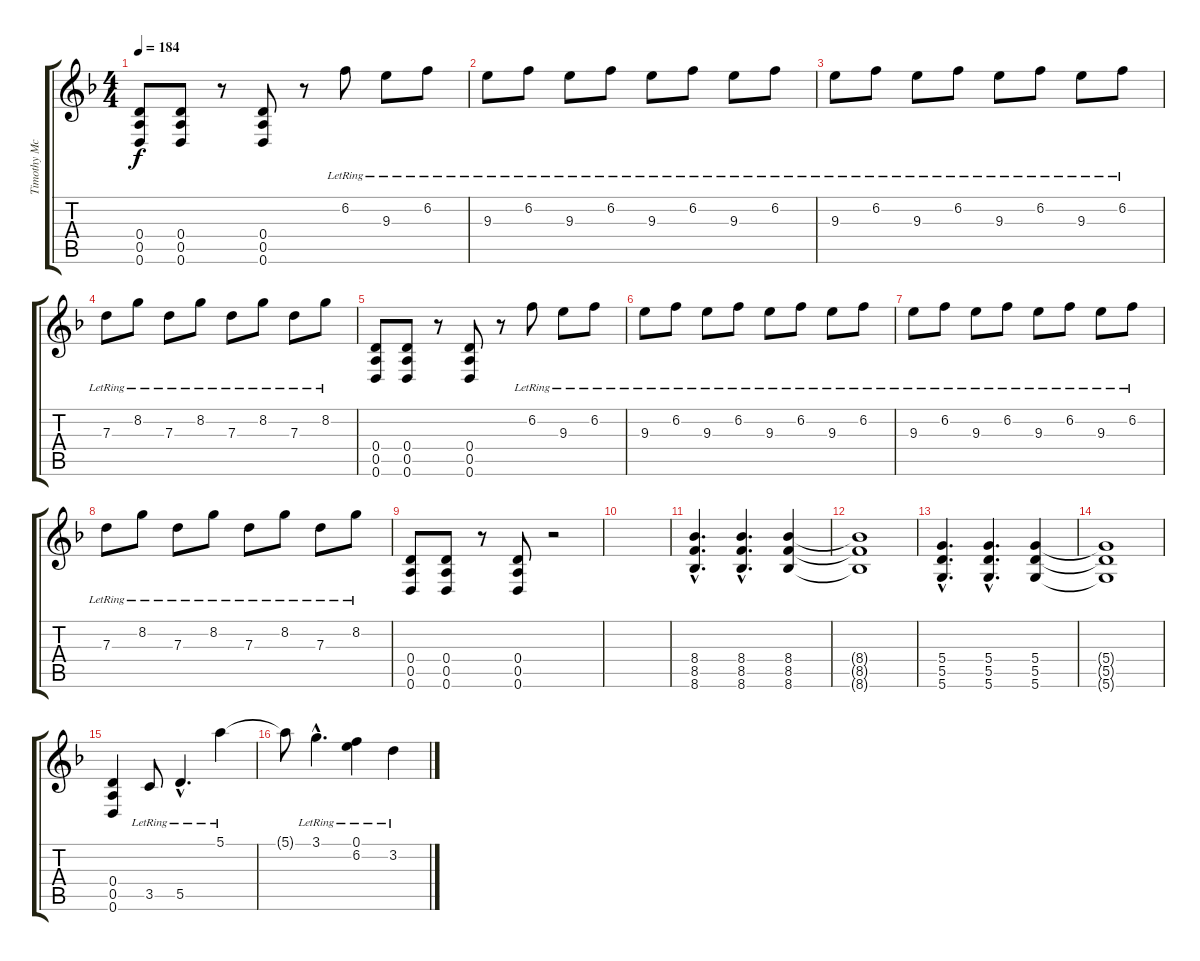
\track ("Timothy McTague" "Timothy Mc") {instrument distortionguitar}
\staff {score tabs}
\tuning (E4 B3 G3 D3 A2 D2) {hide}
\ts (4 4)
\tempo 184
\clef g2
\ks dminor
(0.4 0.5 0.6).8{dy f} (0.4 0.5 0.6).8 r.8 (0.4 0.5 0.6).8 r.8 6.2{lr}.8 9.3{lr}.8 6.2{lr}.8 |
9.3{lr}.8 6.2{lr}.8 9.3{lr}.8 6.2{lr}.8 9.3{lr}.8 6.2{lr}.8 9.3{lr}.8 6.2{lr}.8 |
9.3{lr}.8 6.2{lr}.8 9.3{lr}.8 6.2{lr}.8 9.3{lr}.8 6.2{lr}.8 9.3{lr}.8 6.2{lr}.8 |
7.3{lr}.8 8.2{lr}.8 7.3{lr}.8 8.2{lr}.8 7.3{lr}.8 8.2{lr}.8 7.3{lr}.8 8.2{lr}.8 |
(0.4 0.5 0.6).8 (0.4 0.5 0.6).8 r.8 (0.4 0.5 0.6).8 r.8 6.2{lr}.8 9.3{lr}.8 6.2{lr}.8 |
9.3{lr}.8 6.2{lr}.8 9.3{lr}.8 6.2{lr}.8 9.3{lr}.8 6.2{lr}.8 9.3{lr}.8 6.2{lr}.8 |
9.3{lr}.8 6.2{lr}.8 9.3{lr}.8 6.2{lr}.8 9.3{lr}.8 6.2{lr}.8 9.3{lr}.8 6.2{lr}.8 |
7.3{lr}.8 8.2{lr}.8 7.3{lr}.8 8.2{lr}.8 7.3{lr}.8 8.2{lr}.8 7.3{lr}.8 8.2{lr}.8 |
(0.4 0.5 0.6).8 (0.4 0.5 0.6).8 r.8 (0.4 0.5 0.6).8 r.2 |
|
(8.4{hac} 8.5{hac} 8.6{hac}).4{d} (8.4{hac} 8.5{hac} 8.6{hac}).4{d} (8.4 8.5 8.6).4 |
(8.4{t} 8.5{t} 8.6{t}).1 |
(5.4{hac} 5.5{hac} 5.6{hac}).4{d} (5.4{hac} 5.5{hac} 5.6{hac}).4{d} (5.4 5.5 5.6).4 |
(5.4{t} 5.5{t} 5.6{t}).1 |
(0.4 0.5 0.6).4 3.5{lr}.8 5.5{hac lr}.4{d} 5.1{lr}.4 |
5.1{t}.8 3.1{hac lr}.4{d} (0.1{lr} 6.2{lr}).4 3.2{lr}.4
